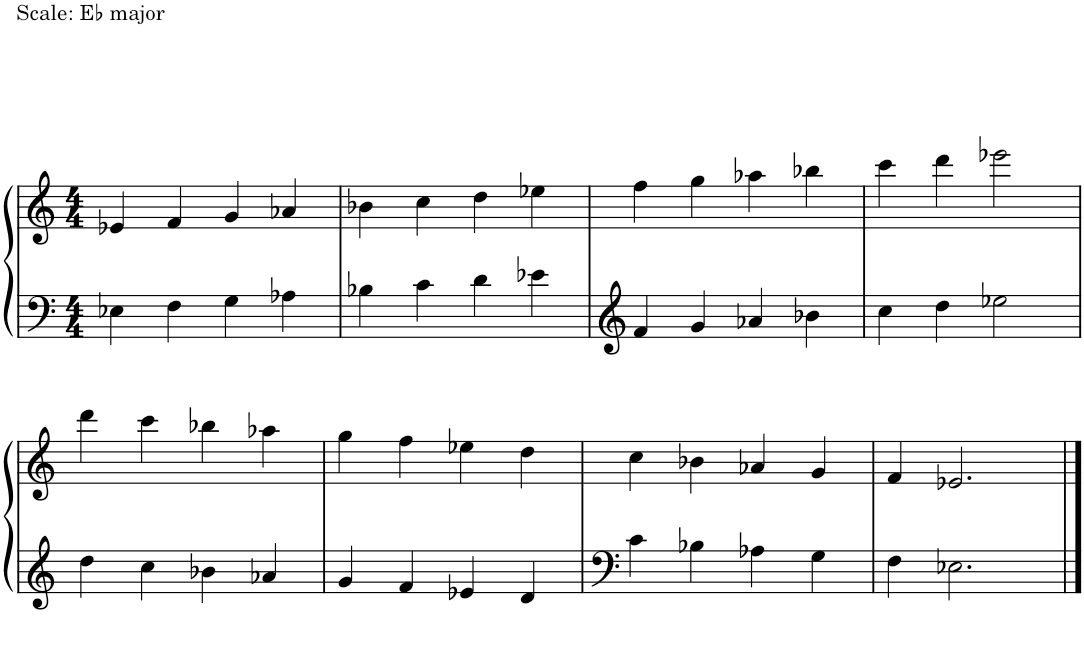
**kern	**kern
*part1	*part1
*staff2	*staff1
*I"Piano	*
*I'Pno.	*
!!LO:PB:g=z
*clefG2	*clefG2
*k[]	*k[]
*M4/4	*M4/4
=1	=1
!	!LO:TX:a:t=Scale&colon; E♭ major
!LO:TX:a:t=Scale&colon; E♭ major	!
4E-X\	4e-X/
4F\	4f/
4G\	4g/
4A-X\	4a-X/
=2	=2
4B-X\	4b-X\
4c\	4cc\
4d\	4dd\
4e-X\	4ee-X\
=3	=3
4f/	4ff\
4g/	4gg\
4a-X/	4aa-X\
4b-X\	4bb-X\
=4	=4
4cc\	4ccc\
4dd\	4ddd\
2ee-X\	2eee-X\
!!LO:LB:g=z
=5	=5
*clefG2	*
4dd\	4ddd\
4cc\	4ccc\
4b-X\	4bb-X\
4a-X/	4aa-X\
=6	=6
4g/	4gg\
4f/	4ff\
4e-X/	4ee-X\
4d/	4dd\
=7	=7
4c\	4cc\
4B-X\	4b-X\
4A-X\	4a-X/
4G\	4g/
=8	=8
4F\	4f/
2.E-X\	2.e-X/
==	==
*-	*-
